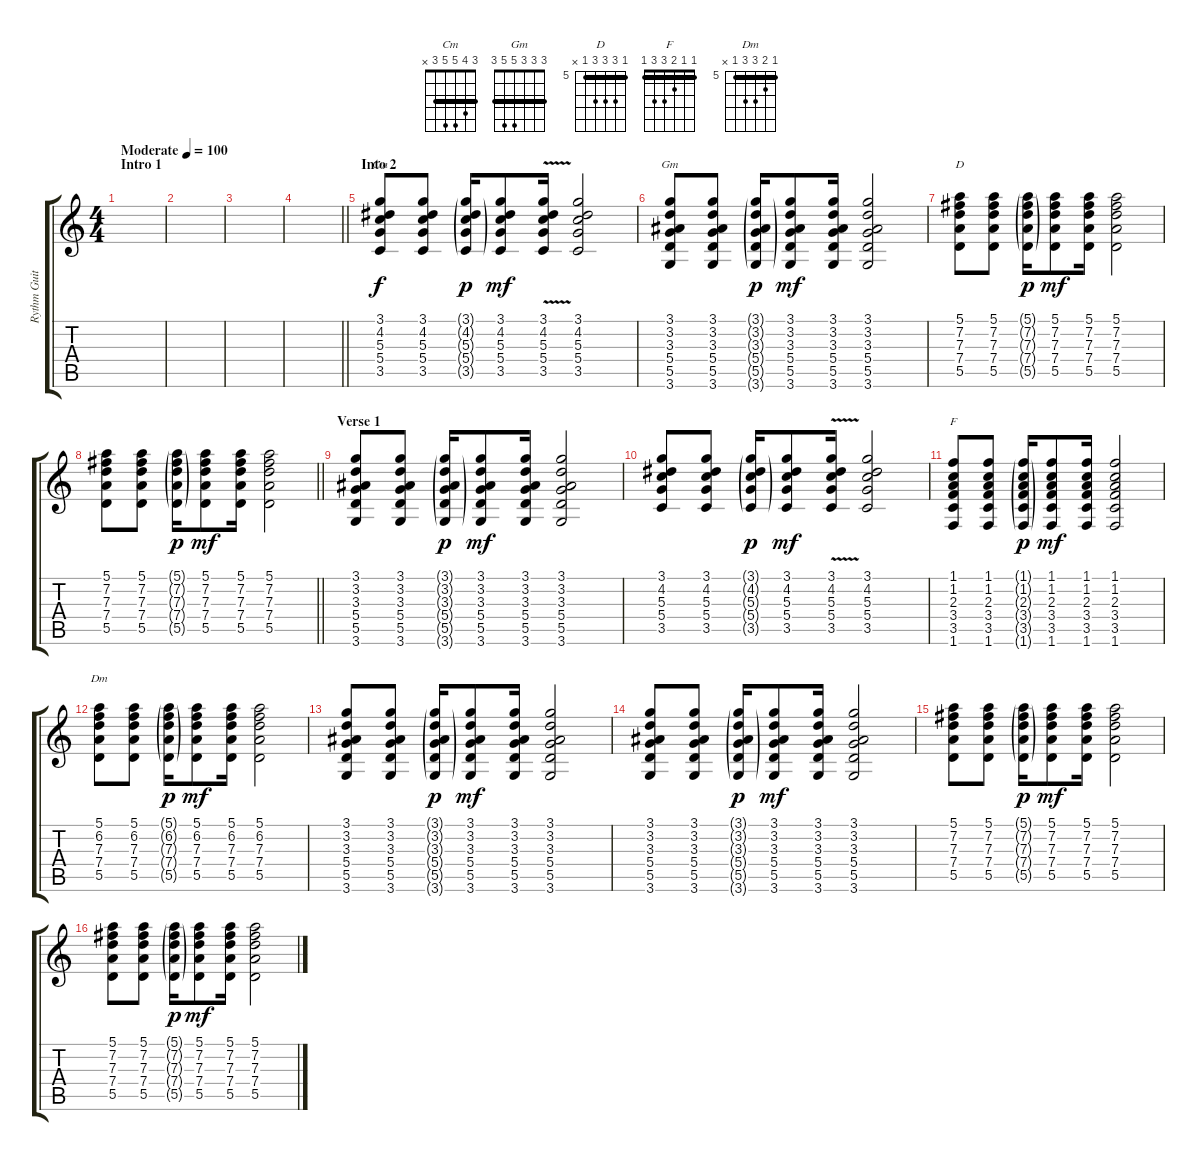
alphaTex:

\track ("Rythm Guitar" "Rythm Guit") {instrument distortionguitar}
\staff {score tabs}
\tuning (E4 B3 G3 D3 A2 E2) {hide}
\chord ("Cm" 3 4 5 5 3 x) {barre 3}
\chord ("Gm" 3 3 3 5 5 3) {barre 3}
\chord ("D" 5 7 7 7 5 x) {firstfret 5 barre 5}
\chord ("F" 1 1 2 3 3 1) {barre 1}
\chord ("Dm" 5 6 7 7 5 x) {firstfret 5 barre 5}
\ts (4 4)
\section ("" "Intro 1")
\tempo (100 "Moderate")
\clef g2
\ks c
|
|
|
\barLineRight lightlight
|
\section ("" "Into 2")
(3.1 4.2 5.3 5.4 3.5).8{ch "Cm"} (3.1 4.2 5.3 5.4 3.5).8 (3.1{g} 4.2{g} 5.3{g} 5.4{g} 3.5{g}).16{dy p} (3.1 4.2 5.3 5.4 3.5).8{dy mf} (3.1 4.2 5.3 5.4 3.5{v}).16 (3.1 4.2 5.3 5.4 3.5).2 |
(3.1 3.2 3.3 5.4 5.5 3.6).8{ch "Gm"} (3.1 3.2 3.3 5.4 5.5 3.6).8 (3.1{g} 3.2{g} 3.3{g} 5.4{g} 5.5{g} 3.6{g}).16{dy p} (3.1 3.2 3.3 5.4 5.5 3.6).8{dy mf} (3.1 3.2 3.3 5.4 5.5 3.6).16 (3.1 3.2 3.3 5.4 5.5 3.6).2 |
(5.1 7.2 7.3 7.4 5.5).8{ch "D"} (5.1 7.2 7.3 7.4 5.5).8 (5.1{g} 7.2{g} 7.3{g} 7.4{g} 5.5{g}).16{dy p} (5.1 7.2 7.3 7.4 5.5).8{dy mf} (5.1 7.2 7.3 7.4 5.5).16 (5.1 7.2 7.3 7.4 5.5).2 |
\barLineRight lightlight
(5.1 7.2 7.3 7.4 5.5).8 (5.1 7.2 7.3 7.4 5.5).8 (5.1{g} 7.2{g} 7.3{g} 7.4{g} 5.5{g}).16{dy p} (5.1 7.2 7.3 7.4 5.5).8{dy mf} (5.1 7.2 7.3 7.4 5.5).16 (5.1 7.2 7.3 7.4 5.5).2 |
\section ("" "Verse 1")
(3.1 3.2 3.3 5.4 5.5 3.6).8 (3.1 3.2 3.3 5.4 5.5 3.6).8 (3.1{g} 3.2{g} 3.3{g} 5.4{g} 5.5{g} 3.6{g}).16{dy p} (3.1 3.2 3.3 5.4 5.5 3.6).8{dy mf} (3.1 3.2 3.3 5.4 5.5 3.6).16 (3.1 3.2 3.3 5.4 5.5 3.6).2 |
(3.1 4.2 5.3 5.4 3.5).8 (3.1 4.2 5.3 5.4 3.5).8 (3.1{g} 4.2{g} 5.3{g} 5.4{g} 3.5{g}).16{dy p} (3.1 4.2 5.3 5.4 3.5).8{dy mf} (3.1 4.2 5.3 5.4 3.5{v}).16 (3.1 4.2 5.3 5.4 3.5).2 |
(1.1 1.2 2.3 3.4 3.5 1.6).8{ch "F"} (1.1 1.2 2.3 3.4 3.5 1.6).8 (1.1{g} 1.2{g} 2.3{g} 3.4{g} 3.5{g} 1.6{g}).16{dy p} (1.1 1.2 2.3 3.4 3.5 1.6).8{dy mf} (1.1 1.2 2.3 3.4 3.5 1.6).16 (1.1 1.2 2.3 3.4 3.5 1.6).2 |
(5.1 6.2 7.3 7.4 5.5).8{ch "Dm"} (5.1 6.2 7.3 7.4 5.5).8 (5.1{g} 6.2{g} 7.3{g} 7.4{g} 5.5{g}).16{dy p} (5.1 6.2 7.3 7.4 5.5).8{dy mf} (5.1 6.2 7.3 7.4 5.5).16 (5.1 6.2 7.3 7.4 5.5).2 |
(3.1 3.2 3.3 5.4 5.5 3.6).8 (3.1 3.2 3.3 5.4 5.5 3.6).8 (3.1{g} 3.2{g} 3.3{g} 5.4{g} 5.5{g} 3.6{g}).16{dy p} (3.1 3.2 3.3 5.4 5.5 3.6).8{dy mf} (3.1 3.2 3.3 5.4 5.5 3.6).16 (3.1 3.2 3.3 5.4 5.5 3.6).2 |
(3.1 3.2 3.3 5.4 5.5 3.6).8 (3.1 3.2 3.3 5.4 5.5 3.6).8 (3.1{g} 3.2{g} 3.3{g} 5.4{g} 5.5{g} 3.6{g}).16{dy p} (3.1 3.2 3.3 5.4 5.5 3.6).8{dy mf} (3.1 3.2 3.3 5.4 5.5 3.6).16 (3.1 3.2 3.3 5.4 5.5 3.6).2 |
(5.1 7.2 7.3 7.4 5.5).8 (5.1 7.2 7.3 7.4 5.5).8 (5.1{g} 7.2{g} 7.3{g} 7.4{g} 5.5{g}).16{dy p} (5.1 7.2 7.3 7.4 5.5).8{dy mf} (5.1 7.2 7.3 7.4 5.5).16 (5.1 7.2 7.3 7.4 5.5).2 |
(5.1 7.2 7.3 7.4 5.5).8 (5.1 7.2 7.3 7.4 5.5).8 (5.1{g} 7.2{g} 7.3{g} 7.4{g} 5.5{g}).16{dy p} (5.1 7.2 7.3 7.4 5.5).8{dy mf} (5.1 7.2 7.3 7.4 5.5).16 (5.1 7.2 7.3 7.4 5.5).2
